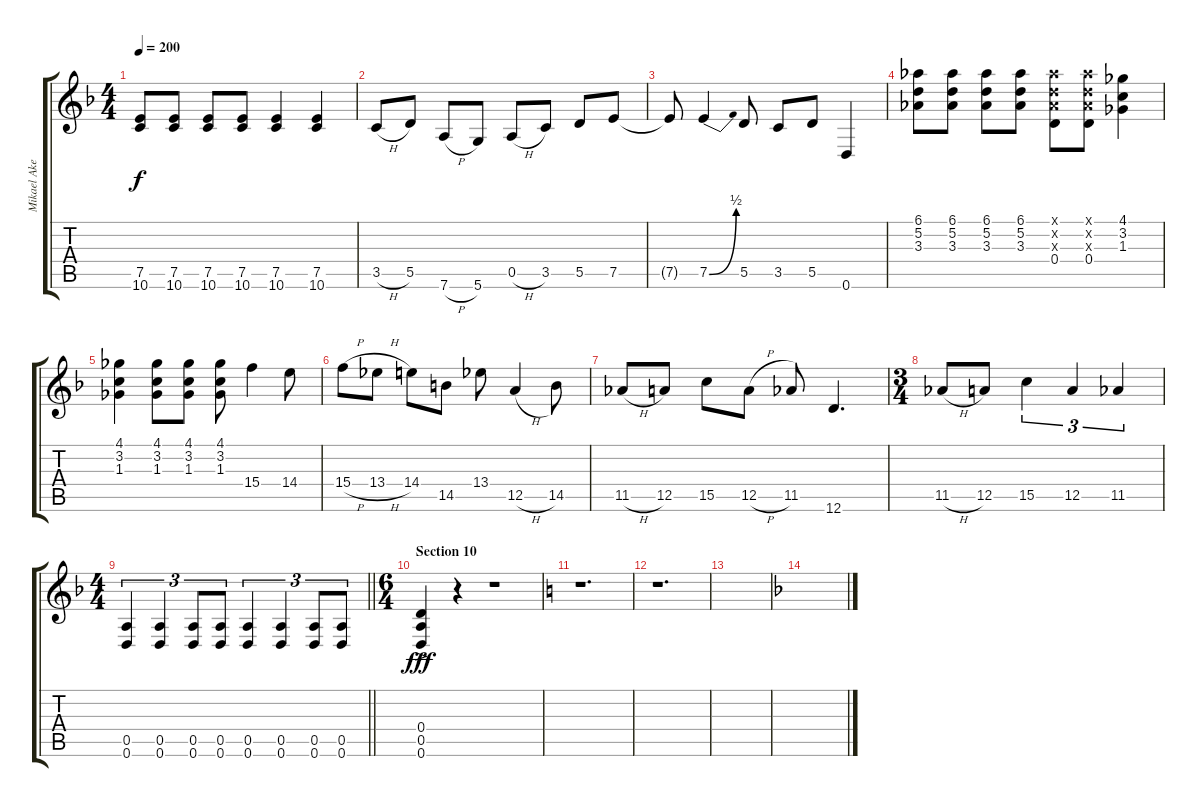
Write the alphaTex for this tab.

\track ("Mikael Akerfeldt" "Mikael Ake") {instrument distortionguitar}
\staff {score tabs}
\tuning (D4 A3 F3 D3 A2 D2) {hide}
\ts (4 4)
\tempo 200
\clef g2
\ks f
(7.5{t} 10.6{t}).8{dy f} (7.5 10.6).8 (7.5 10.6).8 (7.5 10.6).8 (7.5 10.6).4 (7.5 10.6).4 |
3.5{h}.8 5.5.8 7.6{h}.8 5.6.8 0.5{h}.8 3.5.8 5.5.8 7.5.8 |
7.5{t}.8 7.5{be (bend 0 0 60 2)}.4 5.5.8 3.5.8 5.5.8 0.6.4 |
(6.1 5.2 3.3).8 (6.1 5.2 3.3).8 (6.1 5.2 3.3).8 (6.1 5.2 3.3).8 (6.1{x} 5.2{x} 3.3{x} 0.4).8 (6.1{x} 5.2{x} 3.3{x} 0.4).8 (4.1 3.2 1.3).4 |
(4.1 3.2 1.3).4 (4.1 3.2 1.3).8 (4.1 3.2 1.3).8 (4.1 3.2 1.3).8 15.4.4 14.4.8 |
15.4{h}.8 13.4{h}.8 14.4.8 14.5.8 13.4.8 12.5{h}.4 14.5.8 |
11.5{h}.8 12.5.8 15.5.8 12.5{h}.8 11.5.8 12.6.4{d} |
\ts (3 4)
11.5{h}.8 12.5.8 15.5.4{tu (3 2)} 12.5.4{tu (3 2)} 11.5.4{tu (3 2)} |
\ts (4 4)
\barLineRight lightlight
(0.5 0.6).4{tu (3 2)} (0.5 0.6).4{tu (3 2)} (0.5 0.6).8{tu (3 2)} (0.5 0.6).8{tu (3 2)} (0.5 0.6).4{tu (3 2)} (0.5 0.6).4{tu (3 2)} (0.5 0.6).8{tu (3 2)} (0.5 0.6).8{tu (3 2)} |
\ts (6 4)
\section ("" "Section 10")
(0.4{ac} 0.5{ac} 0.6{ac}).4{dy fff} r.4 r.1 |
\ks c
r.1{d} |
r.1{d} |
|
\ks f
